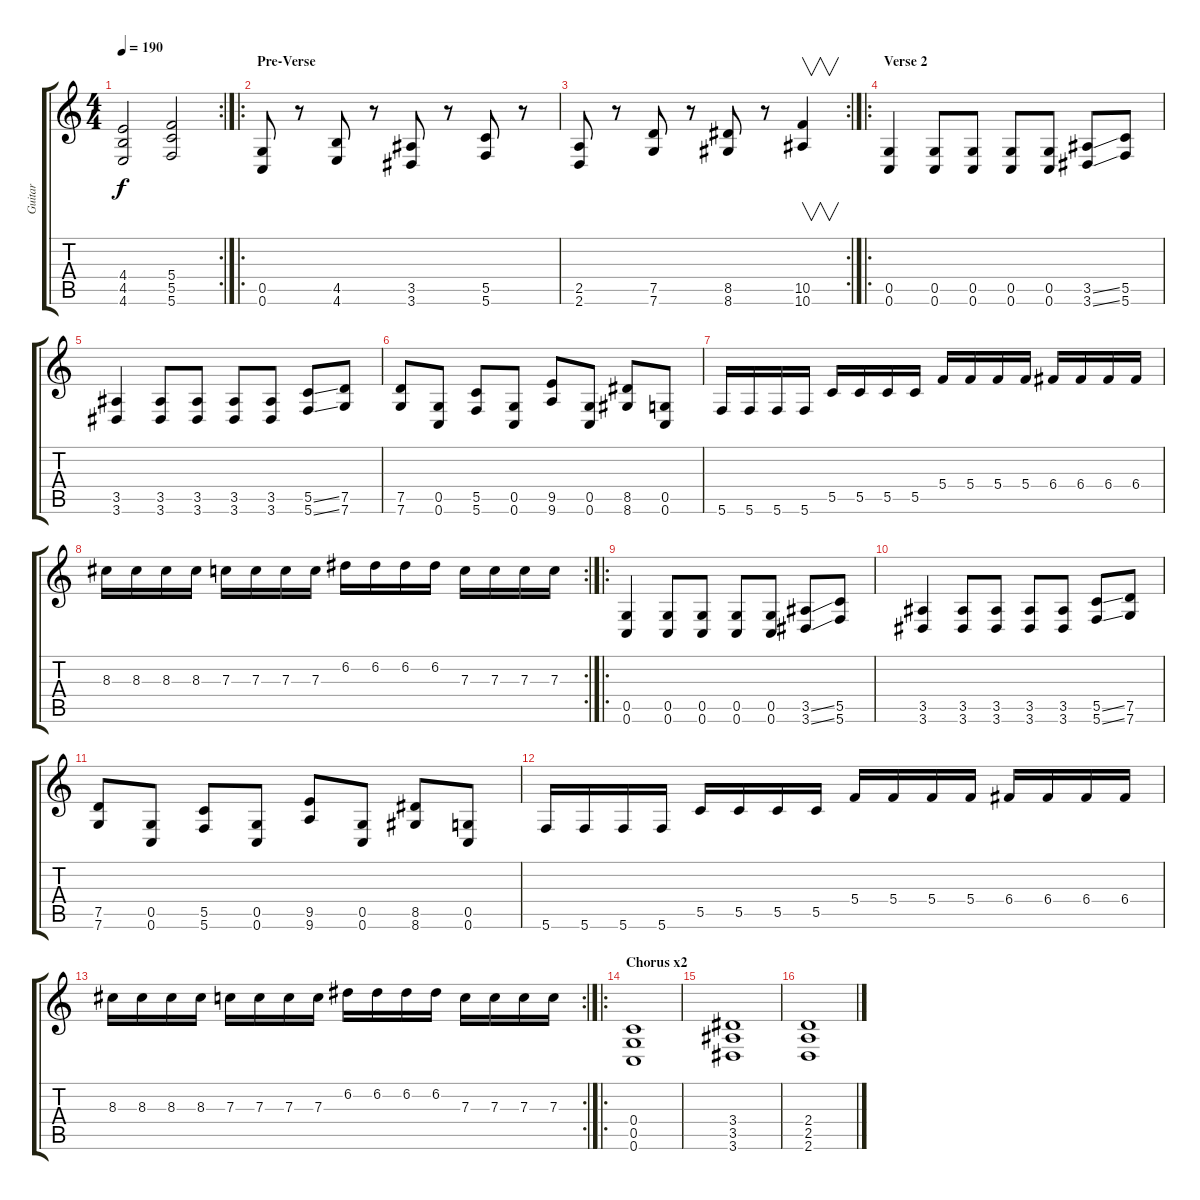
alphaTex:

\track ("Guitar" "Guitar") {instrument distortionguitar}
\staff {score tabs}
\tuning (D4 A3 F3 C3 G2 C2) {hide}
\rc 2
\ts (4 4)
\tempo 190
\clef g2
\ks c
(4.4 4.5 4.6).2{dy f} (5.4 5.5 5.6).2 |
\ro
\section ("" "Pre-Verse")
(0.5 0.6).8 r.8 (4.5 4.6).8 r.8 (3.5 3.6).8 r.8 (5.5 5.6).8 r.8 |
\rc 2
(2.5 2.6).8 r.8 (7.5 7.6).8 r.8 (8.5 8.6).8 r.8 (10.5 10.6).4{v} |
\ro
\section ("" "Verse 2")
(0.5 0.6).4 (0.5 0.6).8 (0.5 0.6).8 (0.5 0.6).8 (0.5 0.6).8 (3.5{ss} 3.6{ss}).8 (5.5 5.6).8 |
(3.5 3.6).4 (3.5 3.6).8 (3.5 3.6).8 (3.5 3.6).8 (3.5 3.6).8 (5.5{ss} 5.6{ss}).8 (7.5 7.6).8 |
(7.5 7.6).8 (0.5 0.6).8 (5.5 5.6).8 (0.5 0.6).8 (9.5 9.6).8 (0.5 0.6).8 (8.5 8.6).8 (0.5 0.6).8 |
5.6.16 5.6.16 5.6.16 5.6.16 5.5.16 5.5.16 5.5.16 5.5.16 5.4.16 5.4.16 5.4.16 5.4.16 6.4.16 6.4.16 6.4.16 6.4.16 |
\rc 2
8.3.16 8.3.16 8.3.16 8.3.16 7.3.16 7.3.16 7.3.16 7.3.16 6.2.16 6.2.16 6.2.16 6.2.16 7.3.16 7.3.16 7.3.16 7.3.16 |
\ro
(0.5 0.6).4 (0.5 0.6).8 (0.5 0.6).8 (0.5 0.6).8 (0.5 0.6).8 (3.5{ss} 3.6{ss}).8 (5.5 5.6).8 |
(3.5 3.6).4 (3.5 3.6).8 (3.5 3.6).8 (3.5 3.6).8 (3.5 3.6).8 (5.5{ss} 5.6{ss}).8 (7.5 7.6).8 |
(7.5 7.6).8 (0.5 0.6).8 (5.5 5.6).8 (0.5 0.6).8 (9.5 9.6).8 (0.5 0.6).8 (8.5 8.6).8 (0.5 0.6).8 |
5.6.16 5.6.16 5.6.16 5.6.16 5.5.16 5.5.16 5.5.16 5.5.16 5.4.16 5.4.16 5.4.16 5.4.16 6.4.16 6.4.16 6.4.16 6.4.16 |
\rc 2
8.3.16 8.3.16 8.3.16 8.3.16 7.3.16 7.3.16 7.3.16 7.3.16 6.2.16 6.2.16 6.2.16 6.2.16 7.3.16 7.3.16 7.3.16 7.3.16 |
\ro
\section ("" "Chorus x2")
(0.4 0.5 0.6).1 |
(3.4 3.5 3.6).1 |
(2.4 2.5 2.6).1
